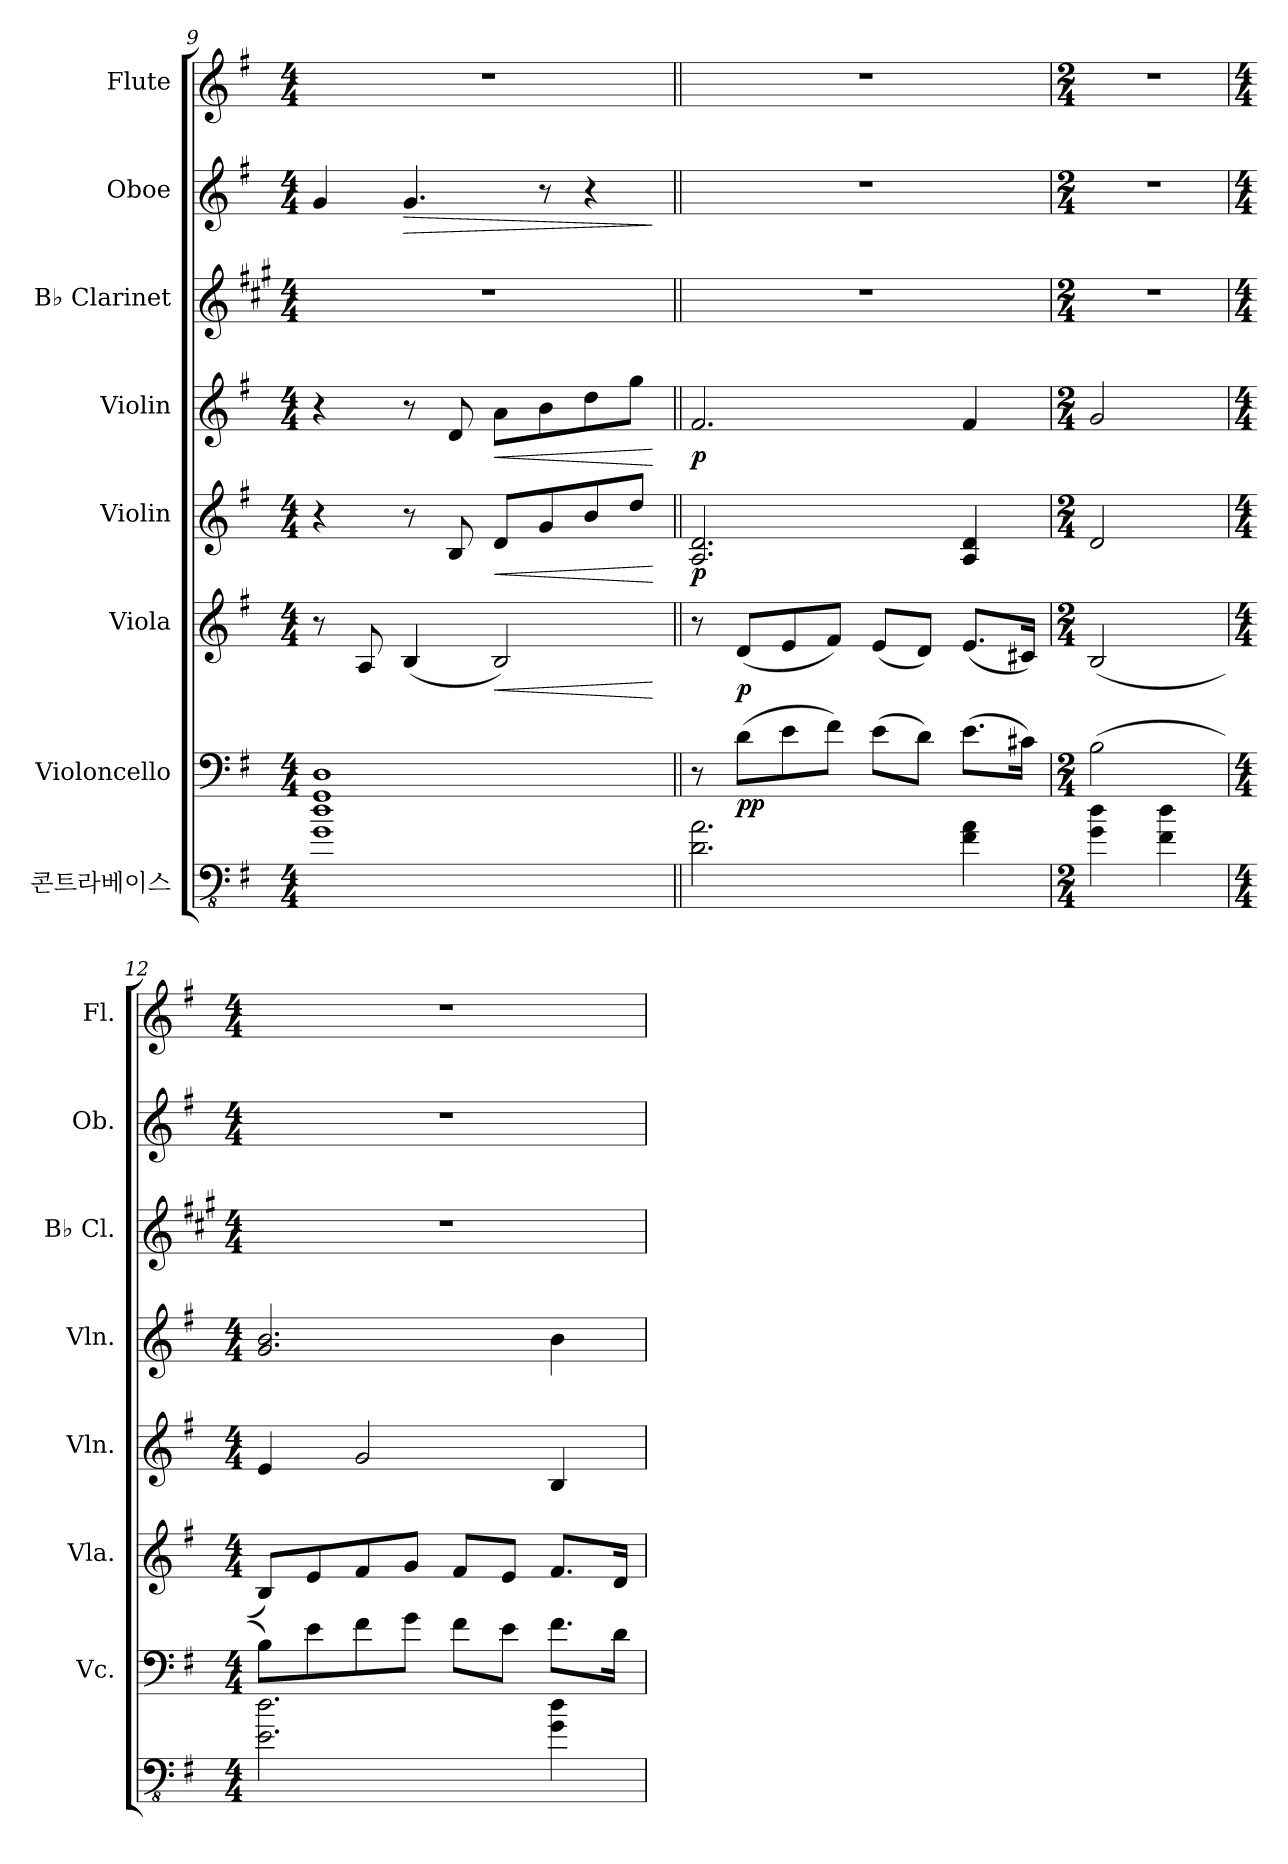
**kern	**kern	**dynam	**kern	**dynam	**kern	**dynam	**kern	**dynam	**kern	**kern	**dynam	**kern
*part8	*part7	*part7	*part6	*part6	*part5	*part5	*part4	*part4	*part3	*part2	*part2	*part1
*staff8	*staff7	*staff7	*staff6	*staff6	*staff5	*staff5	*staff4	*staff4	*staff3	*staff2	*staff2	*staff1
*I"콘트라베이스	*I"Violoncello	*	*I"Viola	*	*I"Violin	*	*I"Violin	*	*I"B♭ Clarinet	*I"Oboe	*	*I"Flute
*	*I'Vc.	*	*I'Vla.	*	*I'Vln.	*	*I'Vln.	*	*I'B♭ Cl.	*I'Ob.	*	*I'Fl.
!!LO:PB:g=z
*clefFv4	*clefF4	*	*clefG2	*	*clefG2	*	*clefG2	*	*clefG2	*clefG2	*	*clefG2
*ITrd7c12	*	*	*	*	*	*	*	*	*ITrd1c2	*	*	*
*k[f#]	*k[f#]	*	*k[f#]	*	*k[f#]	*	*k[f#]	*	*k[f#]	*k[f#]	*	*k[f#]
*M4/4	*M4/4	*	*M4/4	*	*M4/4	*	*M4/4	*	*M4/4	*M4/4	*	*M4/4
=9	=9	=9	=9	=9	=9	=9	=9	=9	=9	=9	=9	=9
1GG 1D	1GG 1D	.	8r	.	4r	.	4r	.	1r	4g/	.	1r
.	.	.	8A/	.	.	.	.	.	.	.	.	.
!	!	!	!	!	!	!	!	!	!	!	!LO:HP:b	!
.	.	.	(4B/	.	8r	.	8r	.	.	4.g/	>	.
.	.	.	.	.	8B/	.	8d/	.	.	.	.	.
!	!	!	!	!LO:HP:b	!	!LO:HP:b	!	!LO:HP:b	!	!	!	!
.	.	.	2B/)	<	8d/L	<	8a\L	<	.	.	.	.
.	.	.	.	.	8g/	.	8b\	.	.	8r	.	.
.	.	.	.	.	8b/	.	8dd\	.	.	4r	.	.
.	.	.	.	.	8dd/J	.	8gg\J	.	.	.	.	.
.	.	.	.	[	.	[	.	[	.	.	]	.
=10||	=10||	=10||	=10||	=10||	=10||	=10||	=10||	=10||	=10||	=10||	=10||	=10||
!	!	!	!	!	!	!LO:DY:b	!	!LO:DY:b	!	!	!	!
2.DD\ 2.AA\	8r	.	8r	.	2.A/ 2.d/	p	2.f#/	p	1r	1r	.	1r
!	!	!LO:DY:b	!	!	!	!	!	!	!	!	!	!
!	!	!LO:DY:n=1:b	!	!LO:DY:b	!	!	!	!	!	!	!	!
.	(8d\L	p p	(8d/L	p	.	.	.	.	.	.	.	.
.	8e\	.	8e/	.	.	.	.	.	.	.	.	.
.	8f#\J)	.	8f#/J)	.	.	.	.	.	.	.	.	.
.	(8e\L	.	(8e/L	.	.	.	.	.	.	.	.	.
.	8d\J)	.	8d/J)	.	.	.	.	.	.	.	.	.
4FF#\ 4AA\	(8.e\L	.	(8.e/L	.	4A/ 4d/	.	4f#/	.	.	.	.	.
.	16c#X\Jk)	.	16c#X/Jk)	.	.	.	.	.	.	.	.	.
=11	=11	=11	=11	=11	=11	=11	=11	=11	=11	=11	=11	=11
*M2/4	*M2/4	*	*M2/4	*	*M2/4	*	*M2/4	*	*M2/4	*M2/4	*	*M2/4
4GG\ 4D\	(2B\	.	(2B/	.	2d/	.	2g/	.	2r	2r	.	2r
4FF#\ 4D\	.	.	.	.	.	.	.	.	.	.	.	.
=12	=12	=12	=12	=12	=12	=12	=12	=12	=12	=12	=12	=12
*M4/4	*M4/4	*	*M4/4	*	*M4/4	*	*M4/4	*	*M4/4	*M4/4	*	*M4/4
2.EE\ 2.D\	8B\L)	.	8B/L)	.	4e/	.	2.g/ 2.b/	.	1r	1r	.	1r
.	8e\	.	8e/	.	.	.	.	.	.	.	.	.
.	8f#\	.	8f#/	.	2g/	.	.	.	.	.	.	.
.	8g\J	.	8g/J	.	.	.	.	.	.	.	.	.
.	8f#\L	.	8f#/L	.	.	.	.	.	.	.	.	.
.	8e\J	.	8e/J	.	.	.	.	.	.	.	.	.
4GG\ 4D\	8.f#\L	.	8.f#/L	.	4B/	.	4b\	.	.	.	.	.
.	16d\Jk	.	16d/Jk	.	.	.	.	.	.	.	.	.
=	=	=	=	=	=	=	=	=	=	=	=	=
*-	*-	*-	*-	*-	*-	*-	*-	*-	*-	*-	*-	*-
